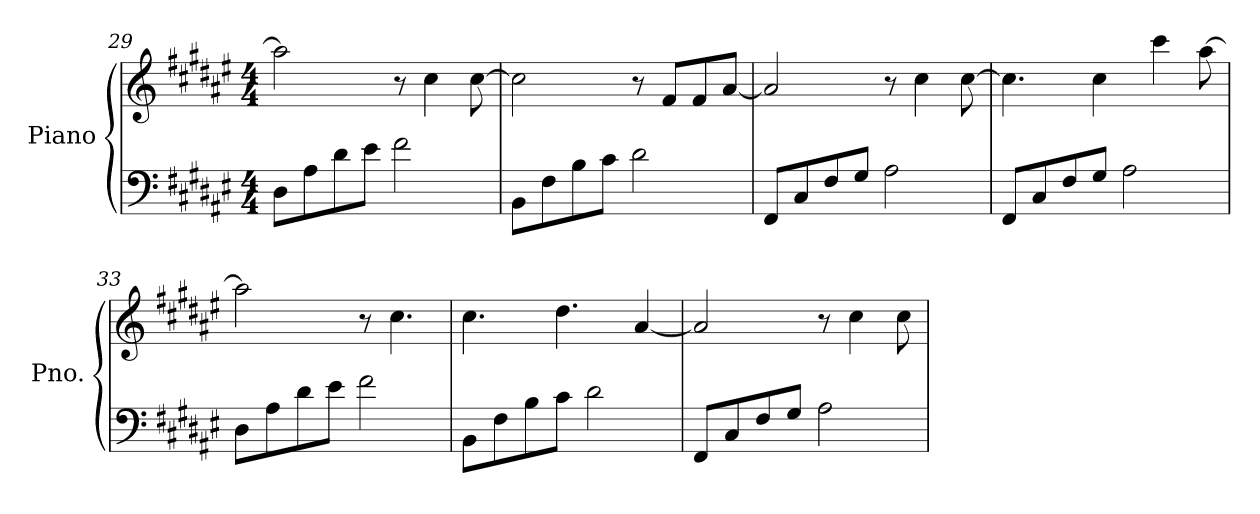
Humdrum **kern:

**kern	**kern
*part1	*part1
*staff2	*staff1
*I"Piano	*
*I'Pno.	*
*clefF4	*clefG2
*k[f#c#g#d#a#e#]	*k[f#c#g#d#a#e#]
*M4/4	*M4/4
=29	=29
8D#\L	2aa#\]
8A#\	.
8d#\	.
8e#\J	.
2f#\	8r
.	4cc#\
.	[8cc#\
=30	=30
8BB\L	2cc#\]
8F#\	.
8B\	.
8c#\J	.
2d#\	8r
.	8f#/L
.	8f#/
.	[8a#/J
!!LO:LB:g=z
=31	=31
8FF#/L	2a#/]
8C#/	.
8F#/	.
8G#/J	.
2A#\	8r
.	4cc#\
.	[8cc#\
=32	=32
8FF#/L	4.cc#\]
8C#/	.
8F#/	.
8G#/J	4cc#\
2A#\	.
.	4ccc#\
.	[8aa#\
=33	=33
8D#\L	2aa#\]
8A#\	.
8d#\	.
8e#\J	.
2f#\	8r
.	4.cc#\
=34	=34
8BB\L	4.cc#\
8F#\	.
8B\	.
8c#\J	4.dd#\
2d#\	.
.	[4a#/
=35	=35
8FF#/L	2a#/]
8C#/	.
8F#/	.
8G#/J	.
2A#\	8r
.	4cc#\
.	8cc#\
=	=
*-	*-
